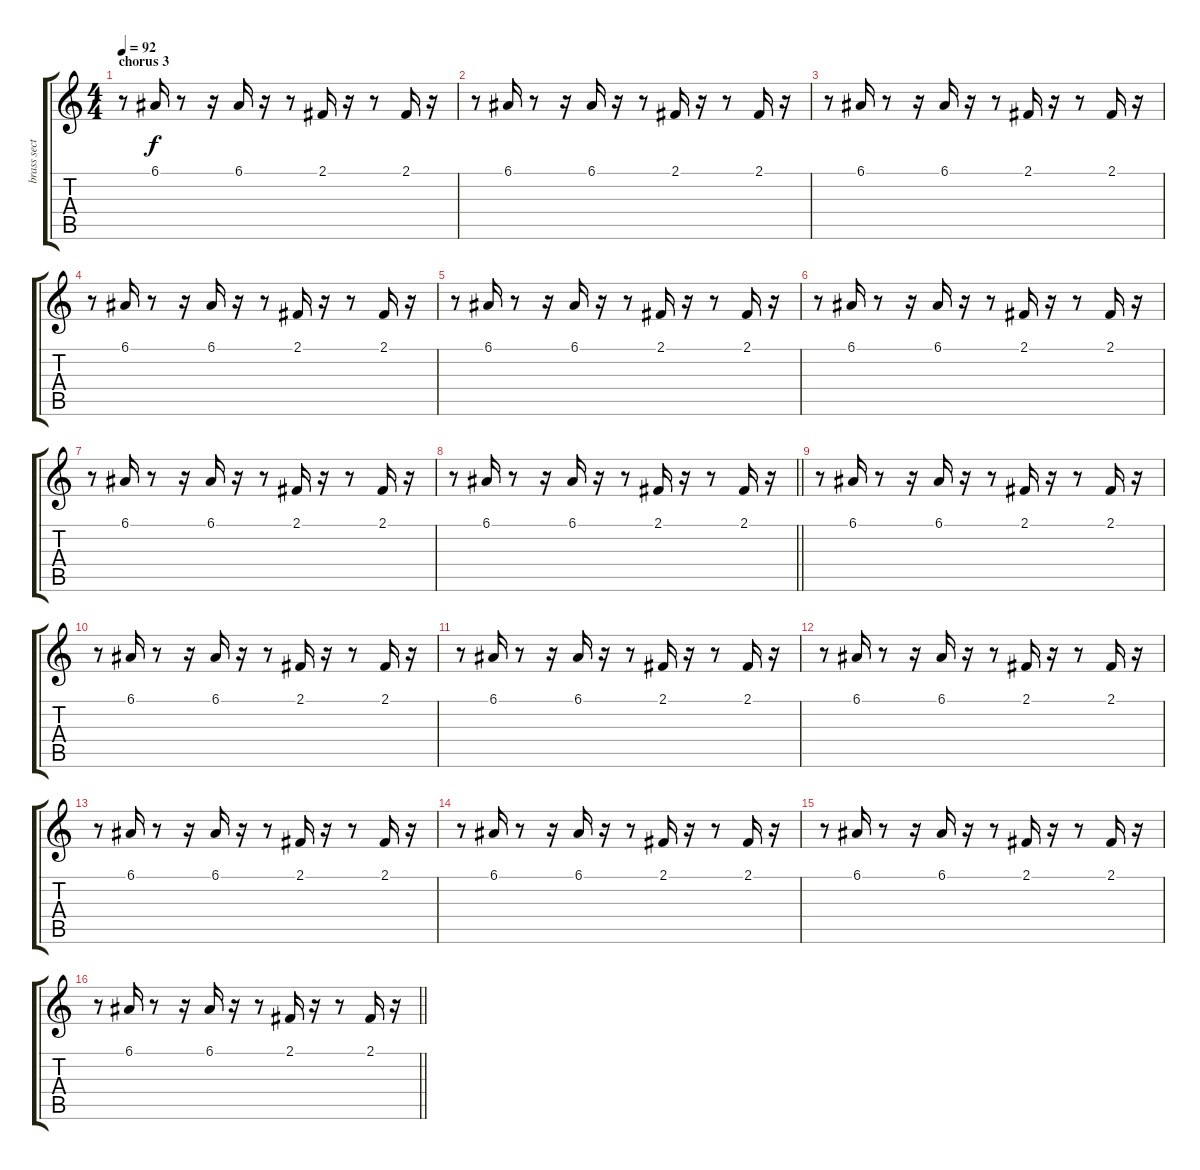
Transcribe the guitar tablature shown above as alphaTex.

\track ("brass section" "brass sect") {instrument brasssection}
\staff {score tabs}
\tuning (E4 B3 G3 D3 A2 E2) {hide}
\ts (4 4)
\section ("" "chorus 3")
\tempo 92
\clef g2
\ks c
r.8{dy f} 6.1.16 r.8 r.16 6.1.16 r.16 r.8 2.1.16 r.16 r.8 2.1.16 r.16 |
r.8 6.1.16 r.8 r.16 6.1.16 r.16 r.8 2.1.16 r.16 r.8 2.1.16 r.16 |
r.8 6.1.16 r.8 r.16 6.1.16 r.16 r.8 2.1.16 r.16 r.8 2.1.16 r.16 |
r.8 6.1.16 r.8 r.16 6.1.16 r.16 r.8 2.1.16 r.16 r.8 2.1.16 r.16 |
r.8 6.1.16 r.8 r.16 6.1.16 r.16 r.8 2.1.16 r.16 r.8 2.1.16 r.16 |
r.8 6.1.16 r.8 r.16 6.1.16 r.16 r.8 2.1.16 r.16 r.8 2.1.16 r.16 |
r.8 6.1.16 r.8 r.16 6.1.16 r.16 r.8 2.1.16 r.16 r.8 2.1.16 r.16 |
\barLineRight lightlight
r.8 6.1.16 r.8 r.16 6.1.16 r.16 r.8 2.1.16 r.16 r.8 2.1.16 r.16 |
r.8 6.1.16 r.8 r.16 6.1.16 r.16 r.8 2.1.16 r.16 r.8 2.1.16 r.16 |
r.8 6.1.16 r.8 r.16 6.1.16 r.16 r.8 2.1.16 r.16 r.8 2.1.16 r.16 |
r.8 6.1.16 r.8 r.16 6.1.16 r.16 r.8 2.1.16 r.16 r.8 2.1.16 r.16 |
r.8 6.1.16 r.8 r.16 6.1.16 r.16 r.8 2.1.16 r.16 r.8 2.1.16 r.16 |
r.8 6.1.16 r.8 r.16 6.1.16 r.16 r.8 2.1.16 r.16 r.8 2.1.16 r.16 |
r.8 6.1.16 r.8 r.16 6.1.16 r.16 r.8 2.1.16 r.16 r.8 2.1.16 r.16 |
r.8 6.1.16 r.8 r.16 6.1.16 r.16 r.8 2.1.16 r.16 r.8 2.1.16 r.16 |
\barLineRight lightlight
r.8 6.1.16 r.8 r.16 6.1.16 r.16 r.8 2.1.16 r.16 r.8 2.1.16 r.16
